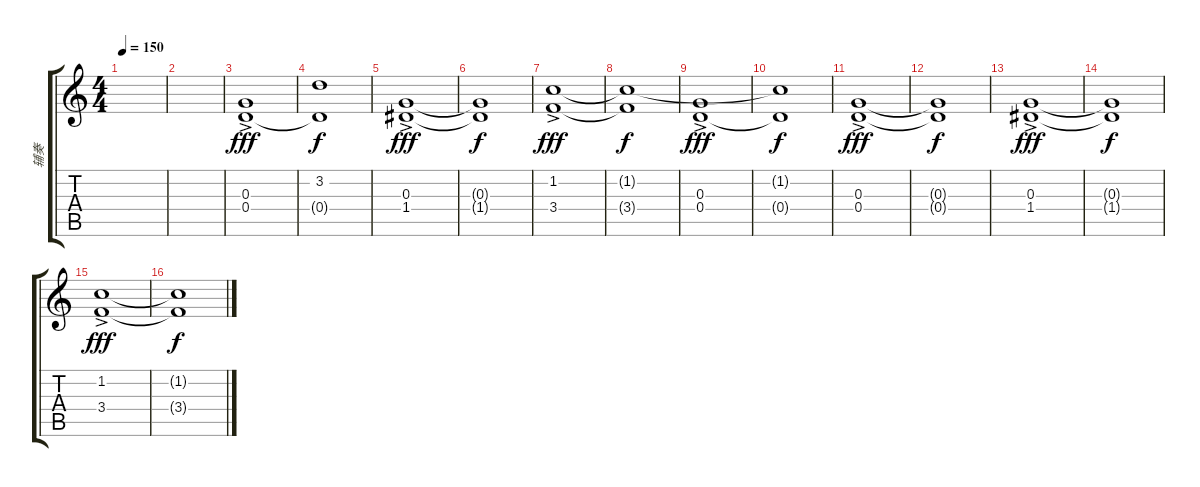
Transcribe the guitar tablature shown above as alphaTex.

\track ("辅奏" "辅奏") {instrument overdrivenguitar}
\staff {score tabs}
\tuning (E4 B3 G3 D3 A2 E2) {hide}
\ts (4 4)
\tempo 150
\clef g2
\ks c
|
|
(0.3{ac} 0.4).1{dy fff} |
(3.2 0.4{t}).1{dy f} |
(0.3{ac} 1.4).1{dy fff} |
(0.3{t} 1.4{t}).1{dy f} |
(1.2 3.4{ac}).1{dy fff} |
(1.2{t} 3.4{t}).1{dy f} |
(0.3{ac} 0.4).1{dy fff} |
(1.2{t} 0.4{t}).1{dy f} |
(0.3{ac} 0.4).1{dy fff} |
(0.3{t} 0.4{t}).1{dy f} |
(0.3{ac} 1.4).1{dy fff} |
(0.3{t} 1.4{t}).1{dy f} |
(1.2 3.4{ac}).1{dy fff} |
(1.2{t} 3.4{t}).1{dy f}
